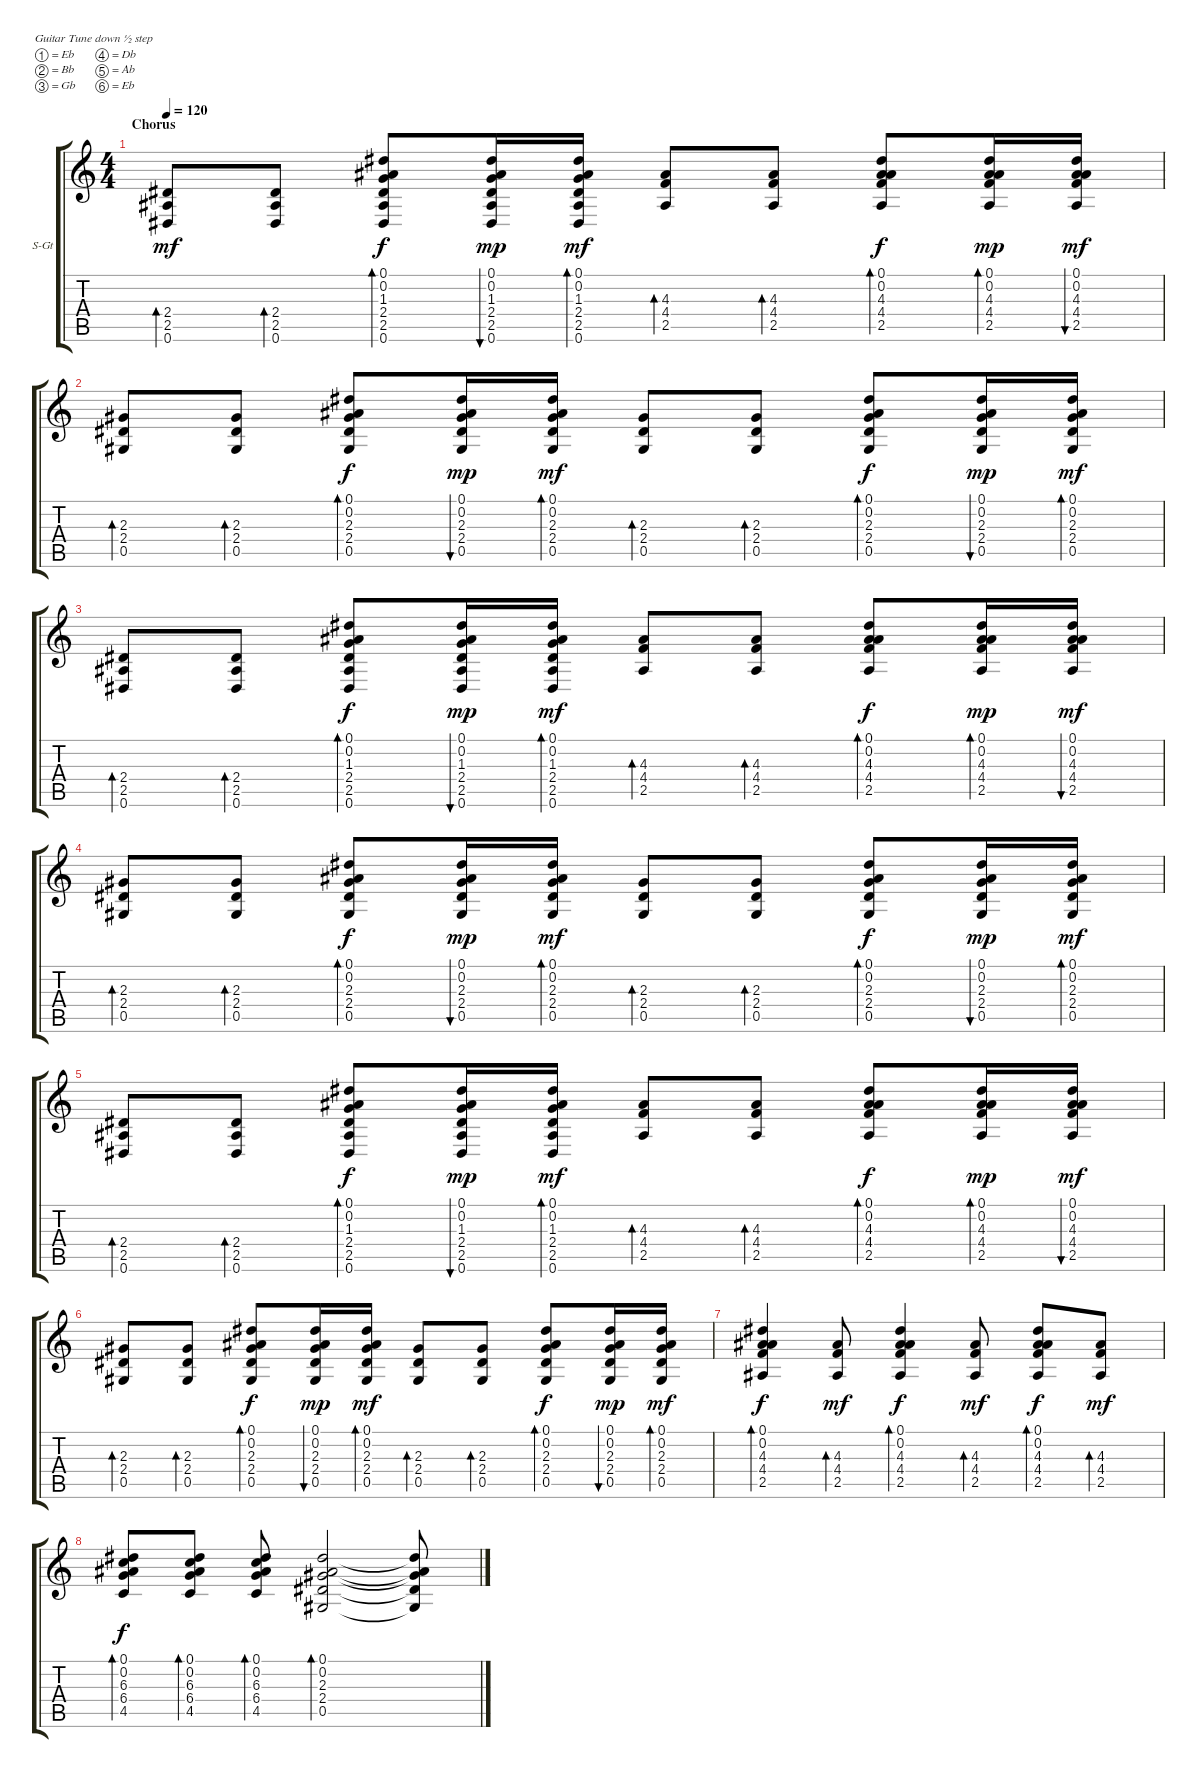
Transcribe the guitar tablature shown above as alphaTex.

\defaultSystemsLayout 4
\bracketExtendMode groupsimilarinstruments
\firstSystemTrackNameOrientation horizontal
\otherSystemsTrackNameOrientation horizontal
\track ("Steel Guitar" "S-Gt") {instrument acousticguitarsteel}
\staff {score tabs}
\tuning (Eb4 Bb3 Gb3 Db3 Ab2 Eb2)
\ts (4 4)
\section ("" "Chorus")
\tempo 120
\clef g2
\ks c
(0.6 2.5 2.4).8{bd 37 dy mf} (2.5 0.6 2.4).8{bd 37} (0.6 2.5 2.4 1.3 0.2 0.1).8{bd 37 dy f} (0.1 0.2 1.3 2.4 2.5 0.6).16{bu 36 dy mp} (0.6 2.5 2.4 1.3 0.2 0.1).16{bd 36 dy mf} (2.5 4.4 4.3).8{bd 35} (2.5 4.4 4.3).8{bd 34} (2.5 4.4 4.3 0.2 0.1).8{bd 33 dy f} (0.1 0.2 4.3 4.4 2.5).16{bd 33 dy mp} (2.5 4.4 4.3 0.2 0.1).16{bu 33 dy mf} |
(2.4 0.5 2.3).8{bd 37} (0.5 2.4 2.3).8{bd 37} (0.5 2.4 2.3 0.2 0.1).8{bd 37 dy f} (0.1 0.2 2.3 2.4 0.5).16{bu 36 dy mp} (0.5 2.4 2.3 0.2 0.1).16{bd 36 dy mf} (2.4 0.5 2.3).8{bd 37} (0.5 2.4 2.3).8{bd 37} (0.5 2.4 2.3 0.2 0.1).8{bd 37 dy f} (0.1 0.2 2.3 2.4 0.5).16{bu 36 dy mp} (0.5 2.4 2.3 0.2 0.1).16{bd 36 dy mf} |
(0.6 2.5 2.4).8{bd 37} (2.5 0.6 2.4).8{bd 37} (0.6 2.5 2.4 1.3 0.2 0.1).8{bd 37 dy f} (0.1 0.2 1.3 2.4 2.5 0.6).16{bu 36 dy mp} (0.6 2.5 2.4 1.3 0.2 0.1).16{bd 36 dy mf} (2.5 4.4 4.3).8{bd 35} (2.5 4.4 4.3).8{bd 34} (2.5 4.4 4.3 0.2 0.1).8{bd 33 dy f} (0.1 0.2 4.3 4.4 2.5).16{bd 33 dy mp} (2.5 4.4 4.3 0.2 0.1).16{bu 33 dy mf} |
(2.4 0.5 2.3).8{bd 37} (0.5 2.4 2.3).8{bd 37} (0.5 2.4 2.3 0.2 0.1).8{bd 37 dy f} (0.1 0.2 2.3 2.4 0.5).16{bu 36 dy mp} (0.5 2.4 2.3 0.2 0.1).16{bd 36 dy mf} (2.4 0.5 2.3).8{bd 37} (0.5 2.4 2.3).8{bd 37} (0.5 2.4 2.3 0.2 0.1).8{bd 37 dy f} (0.1 0.2 2.3 2.4 0.5).16{bu 36 dy mp} (0.5 2.4 2.3 0.2 0.1).16{bd 36 dy mf} |
(0.6 2.5 2.4).8{bd 37} (2.5 0.6 2.4).8{bd 37} (0.6 2.5 2.4 1.3 0.2 0.1).8{bd 37 dy f} (0.1 0.2 1.3 2.4 2.5 0.6).16{bu 36 dy mp} (0.6 2.5 2.4 1.3 0.2 0.1).16{bd 36 dy mf} (2.5 4.4 4.3).8{bd 35} (2.5 4.4 4.3).8{bd 34} (2.5 4.4 4.3 0.2 0.1).8{bd 33 dy f} (0.1 0.2 4.3 4.4 2.5).16{bd 33 dy mp} (2.5 4.4 4.3 0.2 0.1).16{bu 33 dy mf} |
(2.4 0.5 2.3).8{bd 37} (0.5 2.4 2.3).8{bd 37} (0.5 2.4 2.3 0.2 0.1).8{bd 37 dy f} (0.1 0.2 2.3 2.4 0.5).16{bu 36 dy mp} (0.5 2.4 2.3 0.2 0.1).16{bd 36 dy mf} (2.4 0.5 2.3).8{bd 37} (0.5 2.4 2.3).8{bd 37} (0.5 2.4 2.3 0.2 0.1).8{bd 37 dy f} (0.1 0.2 2.3 2.4 0.5).16{bu 36 dy mp} (0.5 2.4 2.3 0.2 0.1).16{bd 36 dy mf} |
(2.5 4.4 4.3 0.2 0.1).4{bd 33 dy f} (2.5 4.4 4.3).8{bd 32 dy mf} (2.5 4.4 4.3 0.2 0.1).4{bd 31 dy f} (2.5 4.3 4.4).8{bd 30 dy mf} (2.5 4.4 4.3 0.2 0.1).8{bd 30 dy f} (2.5 4.4 4.3).8{bd 30 dy mf} |
(4.5 6.4 6.3 0.2 0.1).8{bd 30 dy f} (0.1 0.2 6.3 6.4 4.5).8{bd 30} (4.5 6.4 6.3 0.2 0.1).8{bd 30} (0.5 2.4 2.3 0.2 0.1).2{bd 116} (0.1{t} 0.2{t} 2.3{t} 2.4{t} 0.5{t}).8
